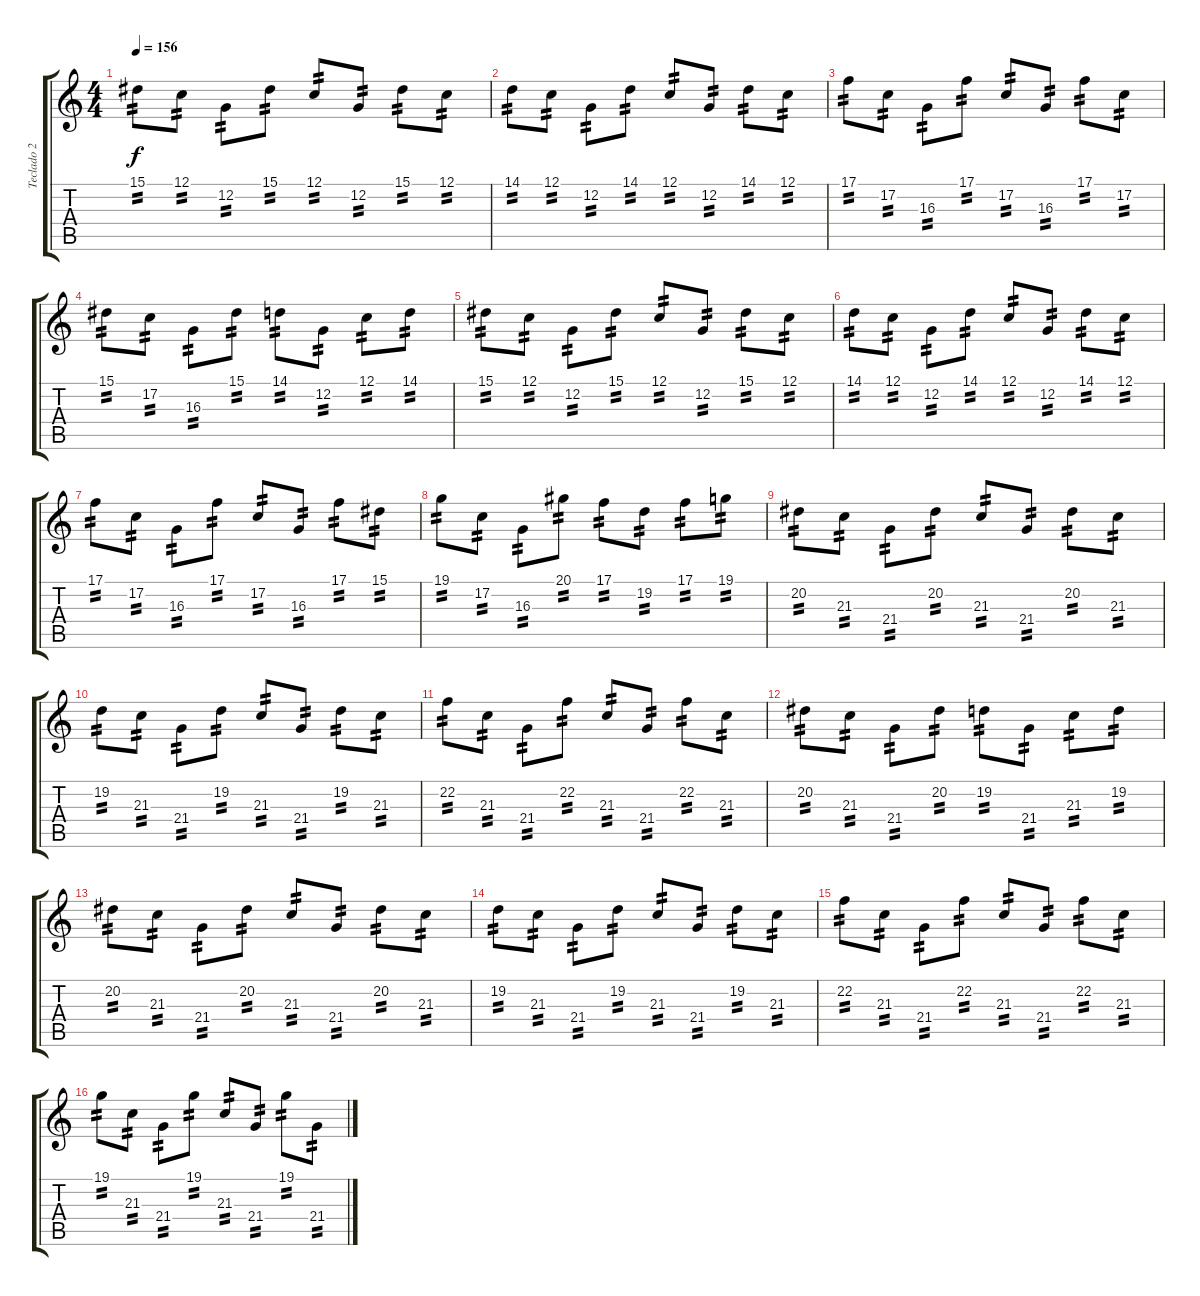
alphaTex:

\track ("Teclado 2" "Teclado 2") {instrument recorder}
\staff {score tabs}
\tuning (C4 G3 Eb3 Bb2 F2 C2) {hide}
\ts (4 4)
\tempo 156
\clef g2
\ks c
15.1.8{tp 2 dy f volume 12 instrument lead1square} 12.1.8{tp 2} 12.2.8{tp 2} 15.1.8{tp 2} 12.1.8{tp 2} 12.2.8{tp 2} 15.1.8{tp 2} 12.1.8{tp 2} |
14.1.8{tp 2} 12.1.8{tp 2} 12.2.8{tp 2} 14.1.8{tp 2} 12.1.8{tp 2} 12.2.8{tp 2} 14.1.8{tp 2} 12.1.8{tp 2} |
17.1.8{tp 2} 17.2.8{tp 2} 16.3.8{tp 2} 17.1.8{tp 2} 17.2.8{tp 2} 16.3.8{tp 2} 17.1.8{tp 2} 17.2.8{tp 2} |
15.1.8{tp 2} 17.2.8{tp 2} 16.3.8{tp 2} 15.1.8{tp 2} 14.1.8{tp 2} 12.2.8{tp 2} 12.1.8{tp 2} 14.1.8{tp 2} |
15.1.8{tp 2} 12.1.8{tp 2} 12.2.8{tp 2} 15.1.8{tp 2} 12.1.8{tp 2} 12.2.8{tp 2} 15.1.8{tp 2} 12.1.8{tp 2} |
14.1.8{tp 2} 12.1.8{tp 2} 12.2.8{tp 2} 14.1.8{tp 2} 12.1.8{tp 2} 12.2.8{tp 2} 14.1.8{tp 2} 12.1.8{tp 2} |
17.1.8{tp 2} 17.2.8{tp 2} 16.3.8{tp 2} 17.1.8{tp 2} 17.2.8{tp 2} 16.3.8{tp 2} 17.1.8{tp 2} 15.1.8{tp 2} |
19.1.8{tp 2} 17.2.8{tp 2} 16.3.8{tp 2} 20.1.8{tp 2} 17.1.8{tp 2} 19.2.8{tp 2} 17.1.8{tp 2} 19.1.8{tp 2} |
20.2.8{tp 2} 21.3.8{tp 2} 21.4.8{tp 2} 20.2.8{tp 2} 21.3.8{tp 2} 21.4.8{tp 2} 20.2.8{tp 2} 21.3.8{tp 2} |
19.2.8{tp 2} 21.3.8{tp 2} 21.4.8{tp 2} 19.2.8{tp 2} 21.3.8{tp 2} 21.4.8{tp 2} 19.2.8{tp 2} 21.3.8{tp 2} |
22.2.8{tp 2} 21.3.8{tp 2} 21.4.8{tp 2} 22.2.8{tp 2} 21.3.8{tp 2} 21.4.8{tp 2} 22.2.8{tp 2} 21.3.8{tp 2} |
20.2.8{tp 2} 21.3.8{tp 2} 21.4.8{tp 2} 20.2.8{tp 2} 19.2.8{tp 2} 21.4.8{tp 2} 21.3.8{tp 2} 19.2.8{tp 2} |
20.2.8{tp 2} 21.3.8{tp 2} 21.4.8{tp 2} 20.2.8{tp 2} 21.3.8{tp 2} 21.4.8{tp 2} 20.2.8{tp 2} 21.3.8{tp 2} |
19.2.8{tp 2} 21.3.8{tp 2} 21.4.8{tp 2} 19.2.8{tp 2} 21.3.8{tp 2} 21.4.8{tp 2} 19.2.8{tp 2} 21.3.8{tp 2} |
22.2.8{tp 2} 21.3.8{tp 2} 21.4.8{tp 2} 22.2.8{tp 2} 21.3.8{tp 2} 21.4.8{tp 2} 22.2.8{tp 2} 21.3.8{tp 2} |
19.1.8{tp 2} 21.3.8{tp 2} 21.4.8{tp 2} 19.1.8{tp 2} 21.3.8{tp 2} 21.4.8{tp 2} 19.1.8{tp 2} 21.4.8{tp 2}
